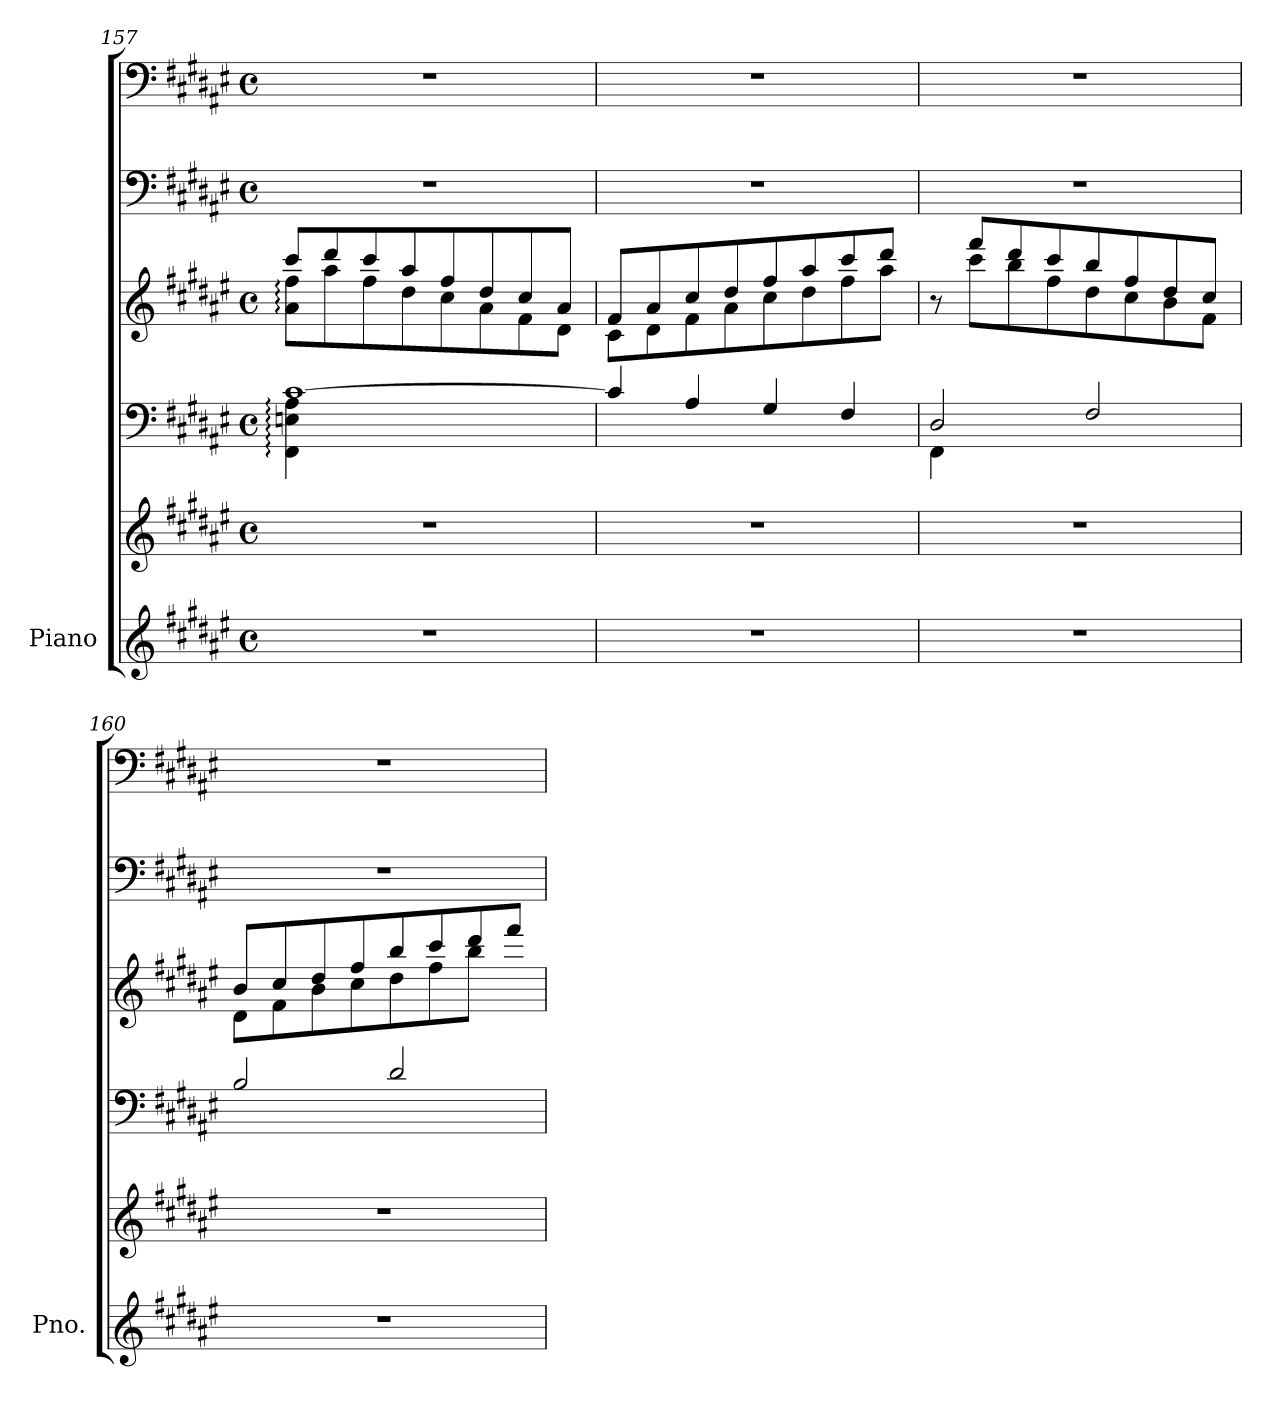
**kern	**kern	**kern	**kern	**kern	**kern
*part1	*part1	*part1	*part1	*part1	*part1
*staff6	*staff5	*staff4	*staff3	*staff2	*staff1
*I"Piano	*	*	*	*	*
*I'Pno.	*	*	*	*	*
*clefG2	*clefG2	*clefF4	*clefG2	*clefF4	*clefF4
*k[f#c#g#d#a#e#]	*k[f#c#g#d#a#e#]	*k[f#c#g#d#a#e#]	*k[f#c#g#d#a#e#]	*k[f#c#g#d#a#e#]	*k[f#c#g#d#a#e#]
*M4/4	*M4/4	*M4/4	*M4/4	*M4/4	*M4/4
*met(c)	*met(c)	*met(c)	*met(c)	*met(c)	*met(c)
*MM40	*MM40	*MM40	*MM40	*MM40	*MM40
=157	=157	=157	=157	=157	=157
*	*	*^	*^	*	*
1r	1r	[1c#	4FF#\: 4En\: 4A#\:	8a#\: 8ff#\:L	8ccc#/L	1r	1r
.	.	.	.	8aa#\	8ddd#/	.	.
.	.	.	4ryy	8ff#\	8ccc#/	.	.
.	.	.	.	8dd#\	8aa#/	.	.
.	.	.	2ryy	8cc#\	8ff#/	.	.
.	.	.	.	8a#\	8dd#/	.	.
.	.	.	.	8f#\	8cc#/	.	.
.	.	.	.	8d#\J	8a#/J	.	.
*	*	*v	*v	*	*	*	*
=158	=158	=158	=158	=158	=158	=158
1r	1r	4c#/]	8c#\L	8f#/L	1r	1r
.	.	.	8d#\	8a#/	.	.
.	.	4A#/	8f#\	8cc#/	.	.
.	.	.	8a#\	8dd#/	.	.
.	.	4G#/	8cc#\	8ff#/	.	.
.	.	.	8dd#\	8aa#/	.	.
.	.	4F#/	8ff#\	8ccc#/	.	.
.	.	.	8aa#\J	8ddd#/J	.	.
=159	=159	=159	=159	=159	=159	=159
*	*	*^	*	*	*	*
1r	1r	2D#/	4FF#\	8ryy	8r	1r	1r
.	.	.	.	8ccc#\L	8fff#/L	.	.
.	.	.	4ryy	8bb\	8ddd#/	.	.
.	.	.	.	8ff#\	8ccc#/	.	.
.	.	2F#/	2ryy	8dd#\	8bb/	.	.
.	.	.	.	8cc#\	8ff#/	.	.
.	.	.	.	8b\	8dd#/	.	.
.	.	.	.	8f#\J	8cc#/J	.	.
*	*	*v	*v	*	*	*	*
!!LO:LB:g=z
=160	=160	=160	=160	=160	=160	=160
*	*	*	*	*	*	*MM140
1r	1r	2B/	8d#\L	8b/L	1r	1r
.	.	.	8f#\	8cc#/	.	.
.	.	.	8b\	8dd#/	.	.
.	.	.	8cc#\	8ff#/	.	.
.	.	2d#/	8dd#\	8bb/	.	.
.	.	.	8ff#\	8ccc#/	.	.
.	.	.	8bb\J	8ddd#/	.	.
.	.	.	8ryy	8fff#/J	.	.
*	*	*	*v	*v	*	*
=	=	=	=	=	=
*-	*-	*-	*-	*-	*-
